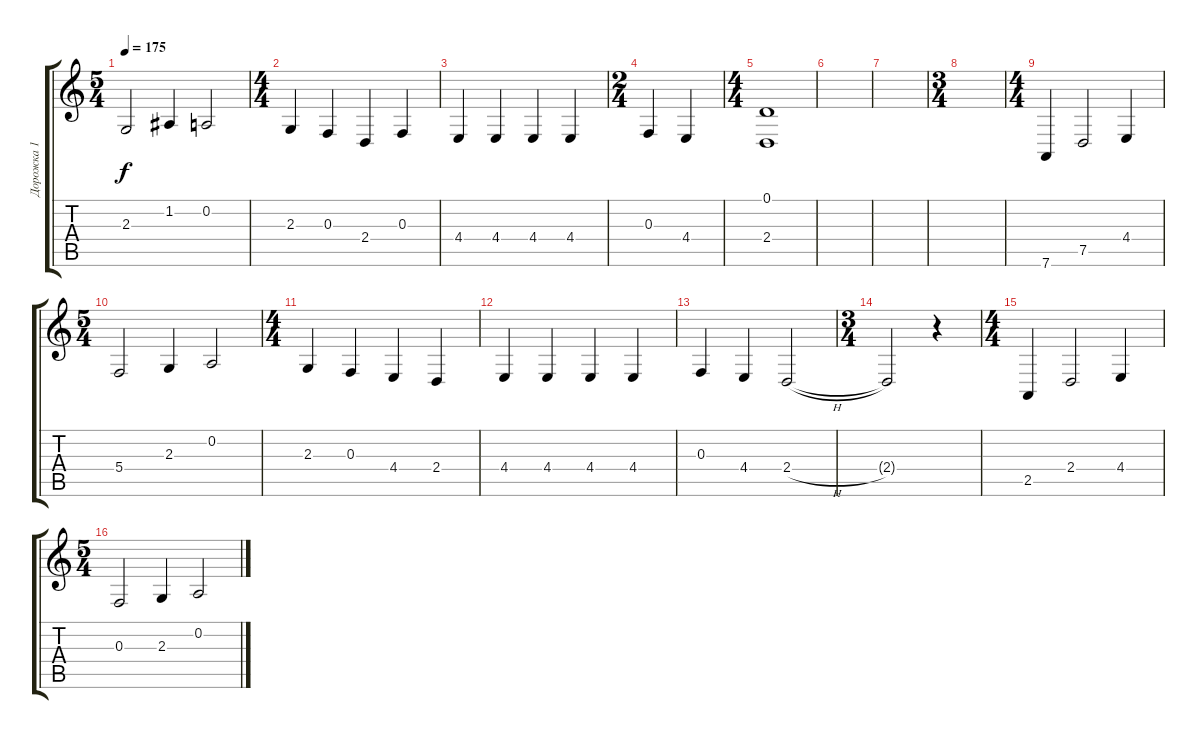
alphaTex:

\track ("Дорожка 1" "Дорожка 1") {instrument stringensemble1}
\staff {score tabs}
\tuning (D4 A3 F3 C3 G2 D2) {hide}
\ts (5 4)
\tempo 175
\clef g2
\ks c
2.3.2{dy f} 1.2.4 0.2.2 |
\ts (4 4)
2.3.4 0.3.4 2.4.4 0.3.4 |
4.4.4 4.4.4 4.4.4 4.4.4 |
\ts (2 4)
0.3.4 4.4.4 |
\ts (4 4)
(0.1 2.4).1 |
|
|
\ts (3 4)
|
\ts (4 4)
7.6.4 7.5.2 4.4.4 |
\ts (5 4)
5.4.2 2.3.4 0.2.2 |
\ts (4 4)
2.3.4 0.3.4 4.4.4 2.4.4 |
4.4.4 4.4.4 4.4.4 4.4.4 |
0.3.4 4.4.4 2.4{h}.2 |
\ts (3 4)
2.4{t}.2 r.4 |
\ts (4 4)
2.5.4 2.4.2 4.4.4 |
\ts (5 4)
0.3.2 2.3.4 0.2.2
